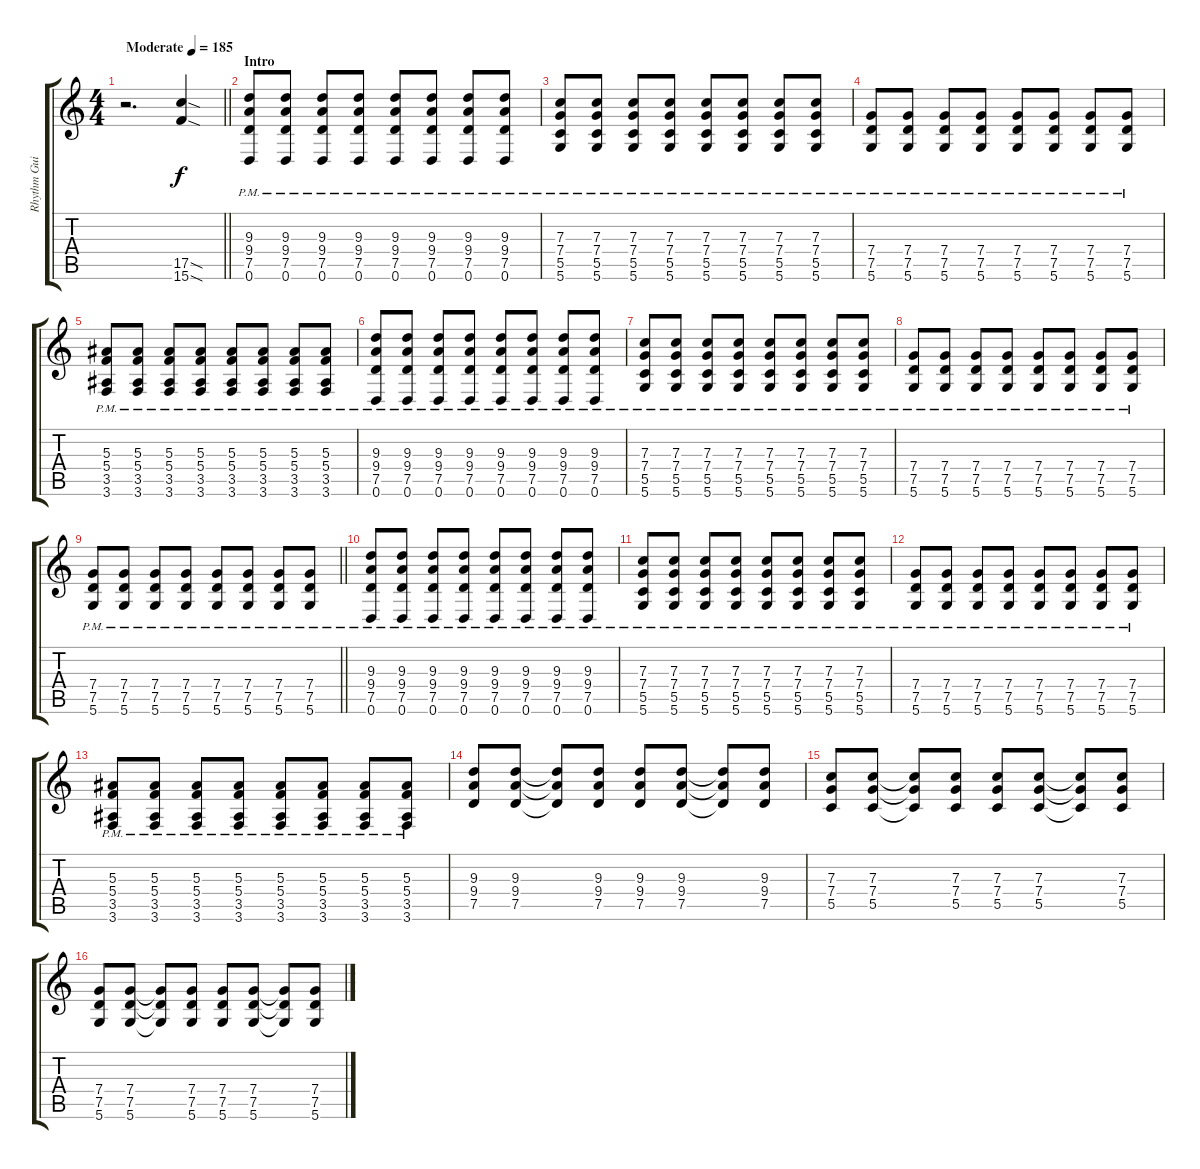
\track ("Rhythm Guitar" "Rhythm Gui") {instrument distortionguitar}
\staff {score tabs}
\tuning (D4 A3 F3 C3 G2 D2) {hide}
\ts (4 4)
\tempo (185 "Moderate")
\clef g2
\barLineRight lightlight
\ks c
r.2{d dy f volume 10 balance 0 instrument distortionguitar} (17.5{sod} 15.6{sod}).4 |
\section ("" "Intro")
(9.3{pm} 9.4{pm} 7.5{pm} 0.6{pm}).8 (9.3{pm} 9.4{pm} 7.5{pm} 0.6{pm}).8 (9.3{pm} 9.4{pm} 7.5{pm} 0.6{pm}).8 (9.3{pm} 9.4{pm} 7.5{pm} 0.6{pm}).8 (9.3{pm} 9.4{pm} 7.5{pm} 0.6{pm}).8 (9.3{pm} 9.4{pm} 7.5{pm} 0.6{pm}).8 (9.3{pm} 9.4{pm} 7.5{pm} 0.6{pm}).8 (9.3{pm} 9.4{pm} 7.5{pm} 0.6{pm}).8 |
(7.3{pm} 7.4{pm} 5.5{pm} 5.6{pm}).8 (7.3{pm} 7.4{pm} 5.5{pm} 5.6{pm}).8 (7.3{pm} 7.4{pm} 5.5{pm} 5.6{pm}).8 (7.3{pm} 7.4{pm} 5.5{pm} 5.6{pm}).8 (7.3{pm} 7.4{pm} 5.5{pm} 5.6{pm}).8 (7.3{pm} 7.4{pm} 5.5{pm} 5.6{pm}).8 (7.3{pm} 7.4{pm} 5.5{pm} 5.6{pm}).8 (7.3{pm} 7.4{pm} 5.5{pm} 5.6{pm}).8 |
(7.4{pm} 7.5{pm} 5.6{pm}).8 (7.4{pm} 7.5{pm} 5.6{pm}).8 (7.4{pm} 7.5{pm} 5.6{pm}).8 (7.4{pm} 7.5{pm} 5.6{pm}).8 (7.4{pm} 7.5{pm} 5.6{pm}).8 (7.4{pm} 7.5{pm} 5.6{pm}).8 (7.4{pm} 7.5{pm} 5.6{pm}).8 (7.4{pm} 7.5{pm} 5.6{pm}).8 |
(5.3{pm} 5.4{pm} 3.5{pm} 3.6{pm}).8 (5.3{pm} 5.4{pm} 3.5{pm} 3.6{pm}).8 (5.3{pm} 5.4{pm} 3.5{pm} 3.6{pm}).8 (5.3{pm} 5.4{pm} 3.5{pm} 3.6{pm}).8 (5.3{pm} 5.4{pm} 3.5{pm} 3.6{pm}).8 (5.3{pm} 5.4{pm} 3.5{pm} 3.6{pm}).8 (5.3{pm} 5.4{pm} 3.5{pm} 3.6{pm}).8 (5.3{pm} 5.4{pm} 3.5{pm} 3.6{pm}).8 |
(9.3{pm} 9.4{pm} 7.5{pm} 0.6{pm}).8 (9.3{pm} 9.4{pm} 7.5{pm} 0.6{pm}).8 (9.3{pm} 9.4{pm} 7.5{pm} 0.6{pm}).8 (9.3{pm} 9.4{pm} 7.5{pm} 0.6{pm}).8 (9.3{pm} 9.4{pm} 7.5{pm} 0.6{pm}).8 (9.3{pm} 9.4{pm} 7.5{pm} 0.6{pm}).8 (9.3{pm} 9.4{pm} 7.5{pm} 0.6{pm}).8 (9.3{pm} 9.4{pm} 7.5{pm} 0.6{pm}).8 |
(7.3{pm} 7.4{pm} 5.5{pm} 5.6{pm}).8 (7.3{pm} 7.4{pm} 5.5{pm} 5.6{pm}).8 (7.3{pm} 7.4{pm} 5.5{pm} 5.6{pm}).8 (7.3{pm} 7.4{pm} 5.5{pm} 5.6{pm}).8 (7.3{pm} 7.4{pm} 5.5{pm} 5.6{pm}).8 (7.3{pm} 7.4{pm} 5.5{pm} 5.6{pm}).8 (7.3{pm} 7.4{pm} 5.5{pm} 5.6{pm}).8 (7.3{pm} 7.4{pm} 5.5{pm} 5.6{pm}).8 |
(7.4{pm} 7.5{pm} 5.6{pm}).8 (7.4{pm} 7.5{pm} 5.6{pm}).8 (7.4{pm} 7.5{pm} 5.6{pm}).8 (7.4{pm} 7.5{pm} 5.6{pm}).8 (7.4{pm} 7.5{pm} 5.6{pm}).8 (7.4{pm} 7.5{pm} 5.6{pm}).8 (7.4{pm} 7.5{pm} 5.6{pm}).8 (7.4{pm} 7.5{pm} 5.6{pm}).8 |
\barLineRight lightlight
(7.4{pm} 7.5{pm} 5.6{pm}).8 (7.4{pm} 7.5{pm} 5.6{pm}).8 (7.4{pm} 7.5{pm} 5.6{pm}).8 (7.4{pm} 7.5{pm} 5.6{pm}).8 (7.4{pm} 7.5{pm} 5.6{pm}).8 (7.4{pm} 7.5{pm} 5.6{pm}).8 (7.4{pm} 7.5{pm} 5.6{pm}).8 (7.4{pm} 7.5{pm} 5.6{pm}).8 |
\section ("" "")
(9.3{pm} 9.4{pm} 7.5{pm} 0.6{pm}).8{volume 15 balance 8} (9.3{pm} 9.4{pm} 7.5{pm} 0.6{pm}).8 (9.3{pm} 9.4{pm} 7.5{pm} 0.6{pm}).8 (9.3{pm} 9.4{pm} 7.5{pm} 0.6{pm}).8 (9.3{pm} 9.4{pm} 7.5{pm} 0.6{pm}).8 (9.3{pm} 9.4{pm} 7.5{pm} 0.6{pm}).8 (9.3{pm} 9.4{pm} 7.5{pm} 0.6{pm}).8 (9.3{pm} 9.4{pm} 7.5{pm} 0.6{pm}).8 |
(7.3{pm} 7.4{pm} 5.5{pm} 5.6{pm}).8 (7.3{pm} 7.4{pm} 5.5{pm} 5.6{pm}).8 (7.3{pm} 7.4{pm} 5.5{pm} 5.6{pm}).8 (7.3{pm} 7.4{pm} 5.5{pm} 5.6{pm}).8 (7.3{pm} 7.4{pm} 5.5{pm} 5.6{pm}).8 (7.3{pm} 7.4{pm} 5.5{pm} 5.6{pm}).8 (7.3{pm} 7.4{pm} 5.5{pm} 5.6{pm}).8 (7.3{pm} 7.4{pm} 5.5{pm} 5.6{pm}).8 |
(7.4{pm} 7.5{pm} 5.6{pm}).8 (7.4{pm} 7.5{pm} 5.6{pm}).8 (7.4{pm} 7.5{pm} 5.6{pm}).8 (7.4{pm} 7.5{pm} 5.6{pm}).8 (7.4{pm} 7.5{pm} 5.6{pm}).8 (7.4{pm} 7.5{pm} 5.6{pm}).8 (7.4{pm} 7.5{pm} 5.6{pm}).8 (7.4{pm} 7.5{pm} 5.6{pm}).8 |
(5.3{pm} 5.4{pm} 3.5{pm} 3.6{pm}).8 (5.3{pm} 5.4{pm} 3.5{pm} 3.6{pm}).8 (5.3{pm} 5.4{pm} 3.5{pm} 3.6{pm}).8 (5.3{pm} 5.4{pm} 3.5{pm} 3.6{pm}).8 (5.3{pm} 5.4{pm} 3.5{pm} 3.6{pm}).8 (5.3{pm} 5.4{pm} 3.5{pm} 3.6{pm}).8 (5.3{pm} 5.4{pm} 3.5{pm} 3.6{pm}).8 (5.3{pm} 5.4{pm} 3.5{pm} 3.6{pm}).8 |
(9.3 9.4 7.5).8 (9.3 9.4 7.5).8 (9.3{t} 9.4{t} 7.5{t}).8 (9.3 9.4 7.5).8 (9.3 9.4 7.5).8 (9.3 9.4 7.5).8 (9.3{t} 9.4{t} 7.5{t}).8 (9.3 9.4 7.5).8 |
(7.3 7.4 5.5).8 (7.3 7.4 5.5).8 (7.3{t} 7.4{t} 5.5{t}).8 (7.3 7.4 5.5).8 (7.3 7.4 5.5).8 (7.3 7.4 5.5).8 (7.3{t} 7.4{t} 5.5{t}).8 (7.3 7.4 5.5).8 |
(7.4 7.5 5.6).8 (7.4 7.5 5.6).8 (7.4{t} 7.5{t} 5.6{t}).8 (7.4 7.5 5.6).8 (7.4 7.5 5.6).8 (7.4 7.5 5.6).8 (7.4{t} 7.5{t} 5.6{t}).8 (7.4 7.5 5.6).8
